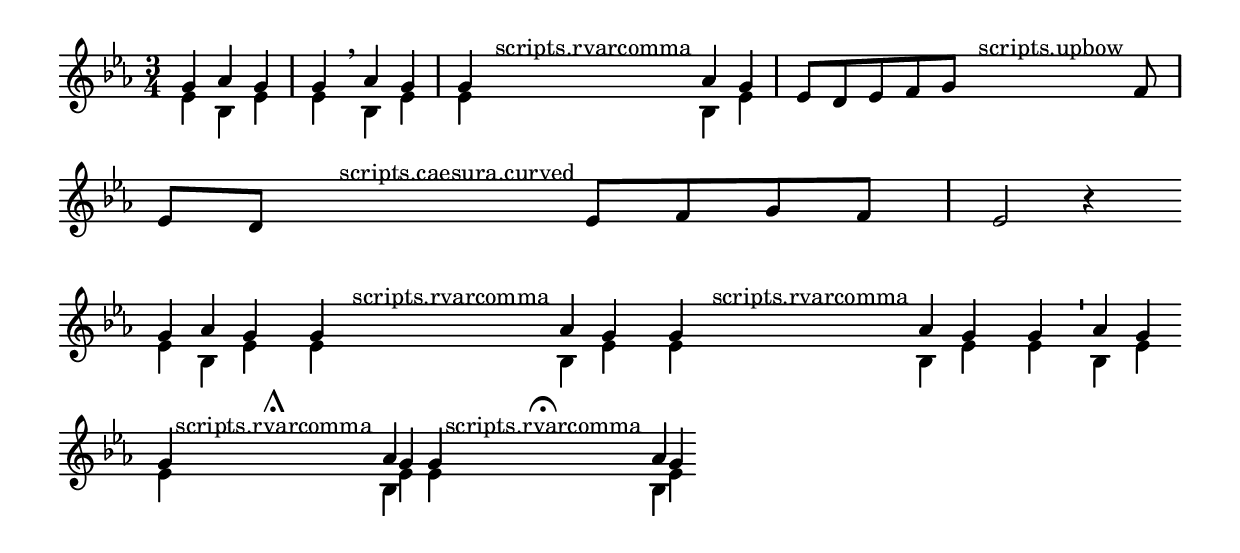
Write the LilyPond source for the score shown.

#(ly:set-option 'old-relative)
\version "1.9.1"
\header{
texidoc="
Breathing signs, also used for phrasing, do normally not influence
global spacing -- only if space gets tight, notes are shifted to make
room for the breathing sign. Breathing signs break beams running
through their voice. In the following example, the notes in the first
two measures all have the same distance from each other.

Breathing signs are available in different tastes: commas (default),
ticks, vees and `railroad tracks' (caesura).

Gregorian chant notation sometimes also uses commas and ticks, but in
smaller font size (we call it 'virgula' and 'caesura').  However, the
most common breathing signs are divisio minima/maior/maxima and
finalis, the latter three looking similar to bar glyphs.

" }

\include "gregorian-init.ly"

\score {
  \notes \relative c' {
    \key es \major \time 3/4

% this bar contains no \breathe
    < \context Voice = two { \stemDown es4 bes es }
      \context Voice = one { \stemUp g4 as g }
    > |

% by default, \breathe uses the rcomma, just as if saying:
% \property Voice.BreathingSign \set #'text = #"scripts-rcomma"
    < \context Voice = two { \stemDown es4 \breathe bes es }
      \context Voice = one { \stemUp g4 as g }
    > |

% rvarcomma and lvarcomma are variations of the default rcomma and lcomma
    % N.B.: must use Staff context here, since we start a Voice below
    \property Staff.BreathingSign \override #'text = #"scripts-rvarcomma"
    < \context Voice = two { \stemDown es4 \breathe bes es }
      \context Voice = one { \stemUp g4 as g }
    > |

% wedge
    \property Voice.BreathingSign \override #'text = #"scripts-upbow"
    es8 d es f g8 \breathe f |

% caesura
    \property Voice.BreathingSign \set #'text = #"scripts-caesura"
     es8[ d] \breathe  es[ f g f] |
    es2 r4 \bar "||" \break

%
% Gregorian stuff:
%

% we turn bars off for Gregorian stuff
    \property Staff.BarLine \override #'transparent = ##t

% this bar contains no \breathe
    < \context Voice = two { \stemDown es4 bes es }
      \context Voice = one { \stemUp g4 as g }
    > |

% \virgula applies rcomma, but in a smaller font
    < \context Voice = two { \stemDown es4 \virgula bes es }
      \context Voice = one { \stemUp g4 as g }
    > |

% \caesura applies rvarcomma, but in a smaller font
    < \context Voice = two { \stemDown es4 \caesura bes es }
      \context Voice = one { \stemUp g4 as g }
    > |

% \divisioMinima is a simple vertical stroke through the uppermost
% staffline, just like the original implementation of breathing signs.
    < \context Voice = two { \stemDown es4 \divisioMinima bes es }
      \context Voice = one { \stemUp g4 as g }
    > |
% \divisio{maior,maxima} and \finalis look like bars and are vertically
% centered on the staff; the direction property has no effect
    < \context Voice = two { \stemDown es4 \divisioMaior bes es }
      \context Voice = one { \stemUp g4 as g }
    > |
    < \context Voice = two { \stemDown es4 \divisioMaxima bes es }
      \context Voice = one { \stemUp g4 as g }
    > |

% this one looks almost like a "||" type bar
    \finalis
  }
}
